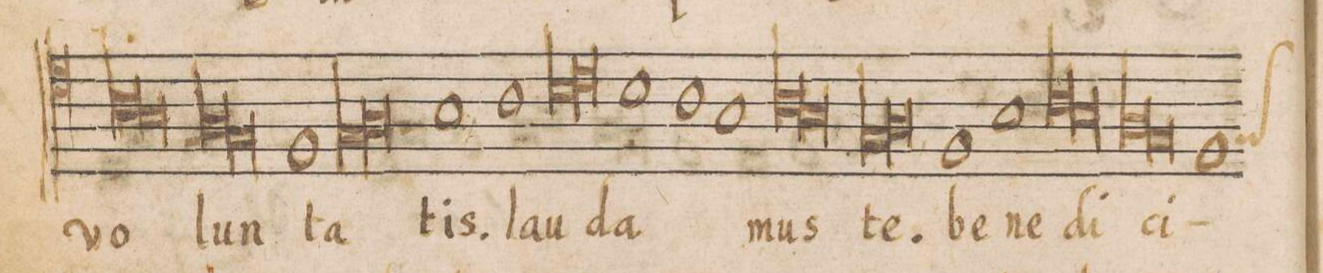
**kern	**text
*I"TENOR	*
*clefC5	*
*k[]	*
*met(C|)	*
*M2/1	*
*lig	*
1A	vo-
1G	.
*Xlig	*
=12-	=12-
*lig	*
1F	-lun-
1E	.
*Xlig	*
=13-	=13-
1D	-ta-
*lig	*
1E	.
=14-	=14-
1F	.
*Xlig	*
1G,	-tis.
=15-	=15-
1A	lau-
*lig	*
1B	.
=16-	=16-
1c	.
*Xlig	*
1B	-da-
=17-	=17-
1A	.
1G	.
=18-	=18-
*lig	*
1A	-mus
1G	.
*Xlig	*
=19-	=19-
*lig	*
1E	te.
1F,<	.
*Xlig	*
=20-	=20-
1D	be-
1G	-ne-
=21-	=21-
*lig	*
1A	-di-
1G	.
*Xlig	*
=22-	=22-
*lig	*
1F	-ci-
1E	.
*Xlig	*
=23-	=23-
*custos:E	*
1D	.
*-	*-
